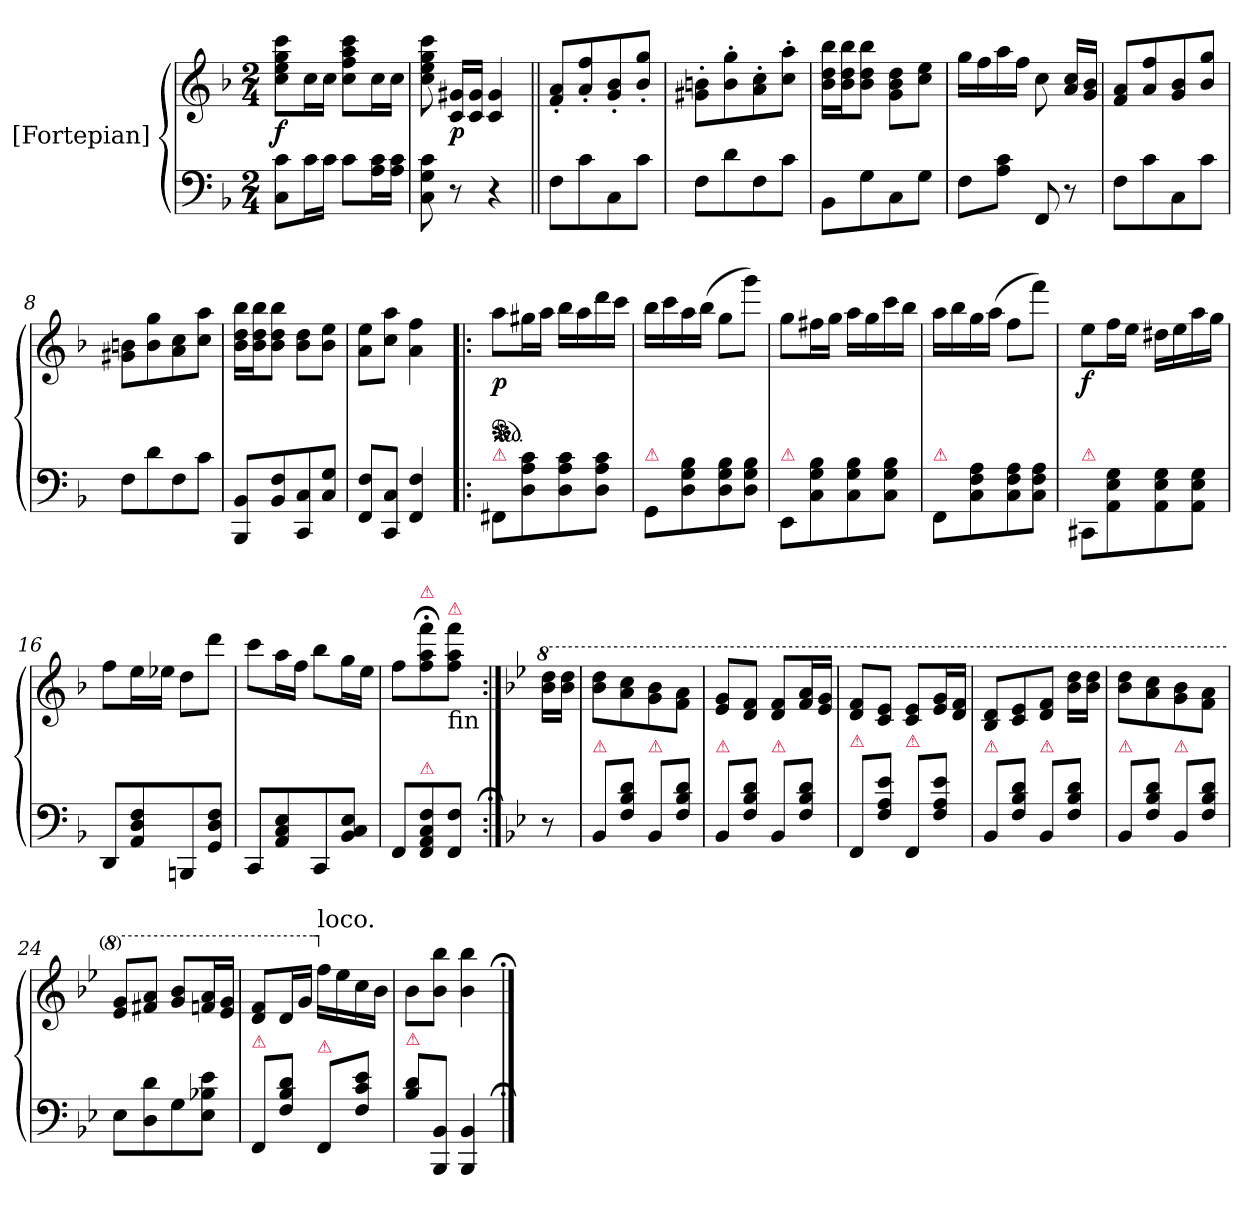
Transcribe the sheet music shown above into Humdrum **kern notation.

**kern	**kern	**dynam
*part2	*part1	*part1
*staff2	*staff1	*staff1
*I"[Fortepian]	*I"[Fortepian]	*
*clefF4	*clefG2	*
*k[b-]	*k[b-]	*
*M2/4	*M2/4	*
=1	=1	=1
8C\ 8c\L	8cc\ 8ee\ 8gg\ 8ccc\L	f
16c\L	16cc\L	.
16c\JJ	16cc\JJ	.
8c\L	8cc\ 8ff\ 8aa\ 8ccc\L	.
16A\ 16c\L	16cc\L	.
16A\ 16c\JJ	16cc\JJ	.
=2	=2	=2
8C\ 8G\ 8c\	8cc\ 8ee\ 8gg\ 8ccc\	.
8r	16c/ 16g#X/LL	p
.	16c/ 16g#/JJ	.
4r	4c/ 4g#/	.
=3||	=3||	=3||
8F\L	8f'/ 8a'/L	.
8c\	8a'/ 8ff'/	.
8C\	8g'/ 8b-'/	.
8c\J	8b-'/ 8gg'/J	.
=4	=4	=4
8F\L	8g#X'\ 8bn'\L	.
8d\	8b'\ 8gg'\	.
8F\	8a'\ 8cc'\	.
8c\J	8cc'\ 8aa'\J	.
=5	=5	=5
8BB-\L	16b-\ 16dd\ 16bb-\LL	.
.	16b-\ 16dd\ 16bb-\J	.
8G\	8b-\ 8dd\ 8bb-\J	.
8C\	8g\ 8b-\ 8dd\L	.
8G\J	8cc\ 8ee\J	.
=6	=6	=6
8F\L	16gg\LL	.
.	16ff\	.
8A\ 8c\J	16aa\	.
.	16ff\JJ	.
8FF/	8cc\	.
8r	16a/ 16cc/LL	.
.	16g/ 16b-/JJ	.
=7	=7	=7
8F\L	8f/ 8a/L	piu forte
8c\	8a/ 8ff/	.
8C\	8g/ 8b-/	.
8c\J	8b-/ 8gg/J	.
=8	=8	=8
8F\L	8g#X\ 8bn\L	.
8d\	8b\ 8gg\	.
8F\	8a\ 8cc\	.
8c\J	8cc\ 8aa\J	.
=9	=9	=9
8BBB-/ 8BB-/L	16b-\ 16dd\ 16bb-\LL	.
.	16b-\ 16dd\ 16bb-\J	.
8BB-/ 8F/	8b-\ 8dd\ 8bb-\J	.
8CC/ 8C/	8b-\ 8dd\L	.
8C/ 8G/J	8b-\ 8ee\J	.
=10	=10	=10
8FF/ 8F/L	8a\ 8ee\L	.
8CC/ 8C/J	8cc\ 8aa\J	.
4FF/ 4F/	4a\ 4ff\	.
=11!|:	=11!|:	=11!|:
!	!LO:TX:b:t=pedal	!
!LO:TX:a:color=crimson:t=⚠	!	!
*	*ped	*
*	*Xped	*
8FF#X/L	8aa\L	p
8D\ 8A\ 8c\	16gg#X\L	.
.	16aa\JJ	.
8D\ 8A\ 8c\	16bb-\LL	.
.	16aa\	.
8D\ 8A\ 8c\J	16ddd\	.
.	16ccc\JJ	.
=12	=12	=12
!LO:TX:a:color=crimson:t=⚠	!	!
8GG/L	16bb-\LL	.
.	16ccc\	.
8D\ 8G\ 8B-\	16aa\	.
.	(16bb-\JJ	.
8D\ 8G\ 8B-\	8gg\L	.
8D\ 8G\ 8B-\J	8ggg\J)	.
=13	=13	=13
!LO:TX:a:color=crimson:t=⚠	!	!
8EE/L	8gg\L	.
8C\ 8G\ 8B-\	16ff#X\L	.
.	16gg\JJ	.
8C\ 8G\ 8B-\	16aa\LL	.
.	16gg\	.
8C\ 8G\ 8B-\J	16ccc\	.
.	16bb-\JJ	.
=14	=14	=14
!LO:TX:a:color=crimson:t=⚠	!	!
8FF/L	16aa\LL	.
.	16bb-\	.
8C\ 8F\ 8A\	16gg\	.
.	(16aa\JJ	.
8C\ 8F\ 8A\	8ff\L	.
8C\ 8F\ 8A\J	8fff\J)	.
=15	=15	=15
!LO:TX:a:color=crimson:t=⚠	!	!
8CC#X/L	8ee\L	f
8AA\ 8E\ 8G\	16ff\L	.
.	16ee\JJ	.
8AA\ 8E\ 8G\	16dd#X\LL	.
.	16ee\	.
8AA\ 8E\ 8G\J	16aa\	.
.	16gg\JJ	.
=16	=16	=16
8DD/L	8ff\L	.
8AA/ 8D/ 8F/	16ee\L	.
.	16ee-X\JJ	.
8BBBn/	8dd\L	.
8GG/ 8D/ 8F/J	8ddd\J	.
=17	=17	=17
8CC/L	8ccc\L	.
8AA/ 8C/ 8E/	16aa\L	.
.	16ff\JJ	.
8CC/	8bb-\L	.
8BB-/ 8C/ 8E/J	16gg\L	.
.	16ee\JJ	.
=18	=18	=18
8FF/L	8ff\L	.
!	!LO:TX:a:color=crimson:t=⚠	!
!LO:TX:a:color=crimson:t=⚠	!	!
8FF/ 8AA/ 8C/ 8F/	8ff;<\ 8aa;<\ 8fff;<\	.
!	!LO:TX:a:color=crimson:t=⚠	!
!	!LO:TX:b:t=fin	!
8FF/ 8F/J	8ff\ 8aa\ 8fff\J	.
=:|!;	=:|!	=:|!
*k[b-e-]	*k[b-e-]	*
*	*8va	*
8r	16bb-\ 16ddd\LL	.
.	16bb-\ 16ddd\JJ	.
=19	=19	=19
!LO:TX:a:color=crimson:t=⚠	!	!
8BB-/L	8bb-\ 8ddd\L	.
8F\ 8B-\ 8d\J	8aa\ 8ccc\	.
!LO:TX:a:color=crimson:t=⚠	!	!
8BB-/L	8gg\ 8bb-\	.
8F\ 8B-\ 8d\J	8ff\ 8aa\J	.
=20	=20	=20
!LO:TX:a:color=crimson:t=⚠	!	!
8BB-/L	8ee-/ 8gg/L	.
8F\ 8B-\ 8d\J	8dd/ 8ff/J	.
!LO:TX:a:color=crimson:t=⚠	!	!
8BB-/L	8dd/ 8ff/L	.
8F\ 8B-\ 8d\J	16ff/ 16aa/L	.
.	16ee-/ 16gg/JJ	.
=21	=21	=21
!LO:TX:a:color=crimson:t=⚠	!	!
8FF/L	8dd/ 8ff/L	.
8F\ 8A\ 8e-\J	8cc/ 8ee-/J	.
!LO:TX:a:color=crimson:t=⚠	!	!
8FF/L	8cc/ 8ee-/L	.
8F\ 8A\ 8e-\J	16ee-/ 16gg/L	.
.	16dd/ 16ff/JJ	.
=22	=22	=22
!LO:TX:a:color=crimson:t=⚠	!	!
8BB-/L	8b-/ 8dd/L	.
8F\ 8B-\ 8d\J	8cc/ 8ee-/	.
!LO:TX:a:color=crimson:t=⚠	!	!
8BB-/L	8dd/ 8ff/J	.
8F\ 8B-\ 8d\J	16bb-\ 16ddd\LL	.
.	16bb-\ 16ddd\JJ	.
=23	=23	=23
!LO:TX:a:color=crimson:t=⚠	!	!
8BB-/L	8bb-\ 8ddd\L	.
8F\ 8B-\ 8d\J	8aa\ 8ccc\	.
!LO:TX:a:color=crimson:t=⚠	!	!
8BB-/L	8gg\ 8bb-\	.
8F\ 8B-\ 8d\J	8ff\ 8aa\J	.
=24	=24	=24
8E-\L	8ee-/ 8gg/L	.
8D\ 8d\	8ff#X/ 8aa/J	.
8G\	8gg/ 8bb-/L	.
8E-\ 8B-X\ 8e-\J	16ffn/ 16aa/L	.
.	16ee-/ 16gg/JJ	.
=25	=25	=25
!LO:TX:a:color=crimson:t=⚠	!	!
8FF/L	8dd/ 8ff/L	.
8F\ 8B-\ 8d\J	16dd/L	.
.	16gg/JJ	.
*	*X8va	*
!	!LO:TX:a:t=loco.	!
!LO:TX:a:color=crimson:t=⚠	!	!
8FF/L	16ff\LL	.
.	16ee-\	.
8F\ 8c\ 8e-\J	16cc\	.
.	16b-\JJ	.
=26	=26	=26
!LO:TX:a:color=crimson:t=⚠	!	!
8B-\ 8d\L	8b-\L	.
8BBB-/ 8BB-/J	8b-\ 8bb-\J	.
4BBB-/ 4BB-/	4b-\ 4bb-\	.
==;	==;	==;
*-	*-	*-
